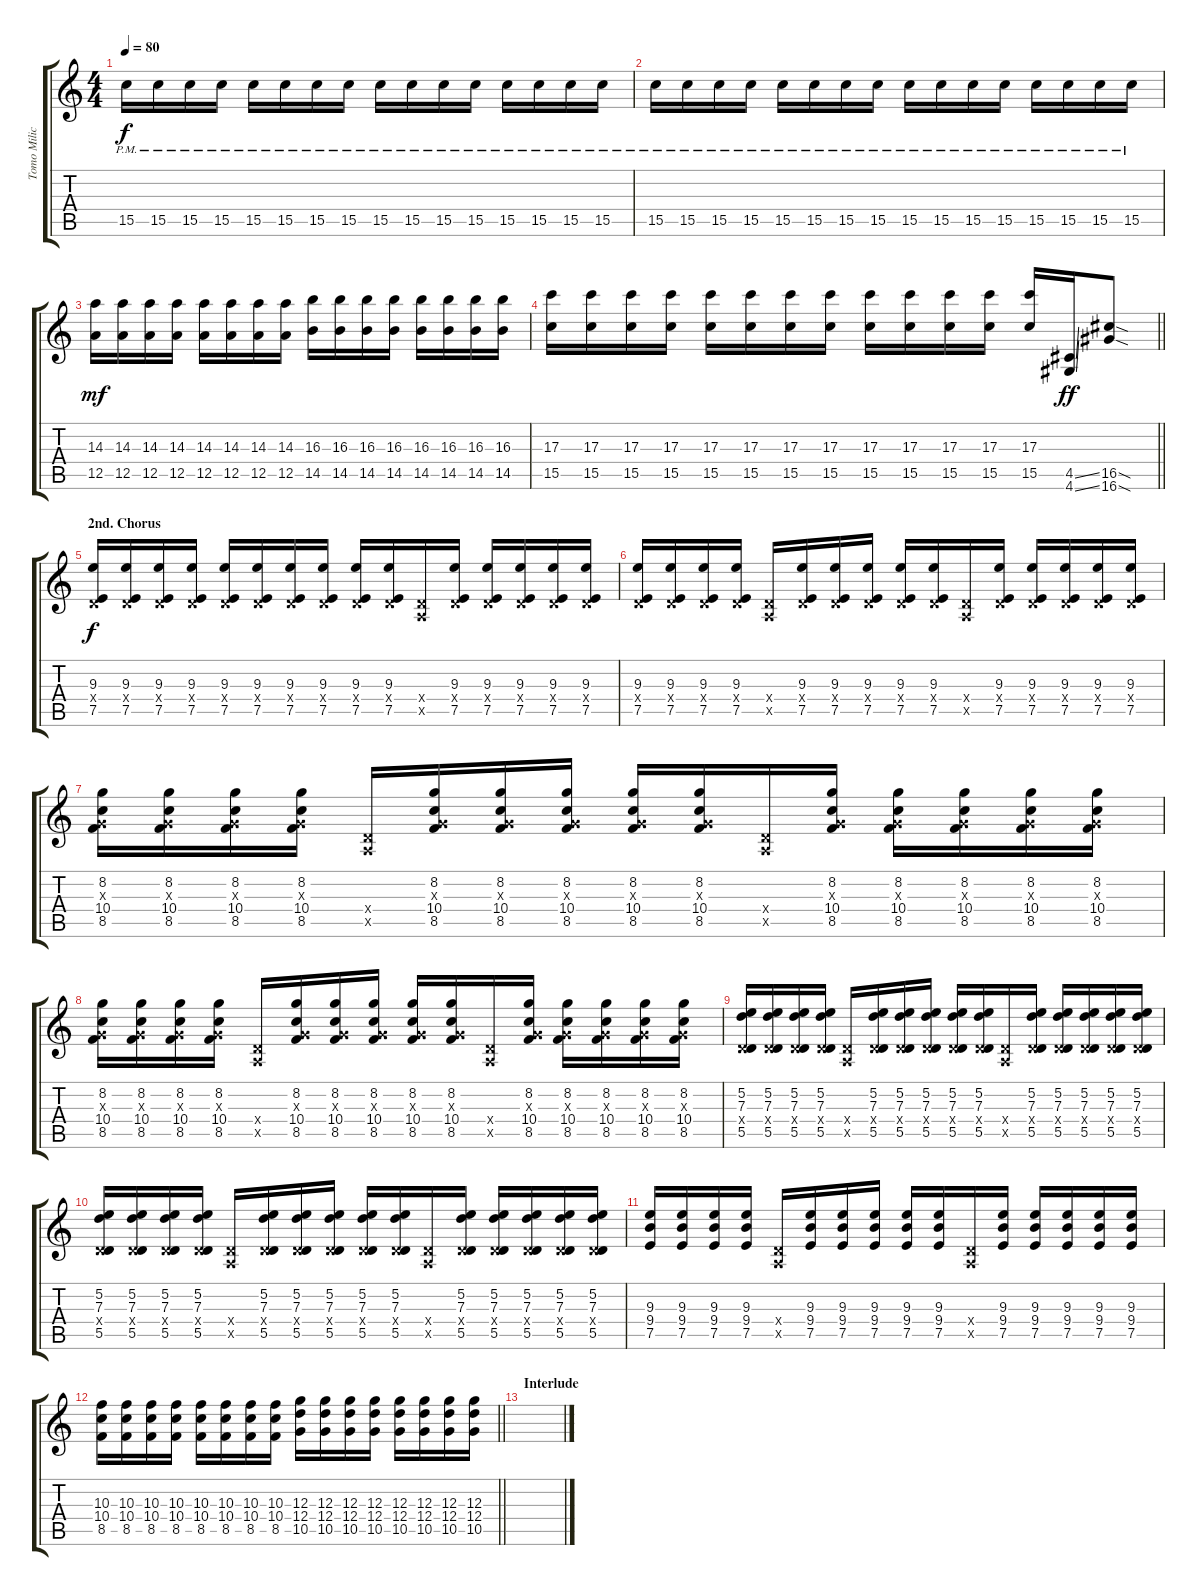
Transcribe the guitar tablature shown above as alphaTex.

\track ("Tomo Milicevic - Guitar" "Tomo Milic") {instrument overdrivenguitar}
\staff {score tabs}
\tuning (E4 B3 G3 D3 A2 E2) {hide}
\ts (4 4)
\tempo 80
\clef g2
\ks c
15.5{pm}.16{dy f} 15.5{pm}.16 15.5{pm}.16 15.5{pm}.16 15.5{pm}.16 15.5{pm}.16 15.5{pm}.16 15.5{pm}.16 15.5{pm}.16 15.5{pm}.16 15.5{pm}.16 15.5{pm}.16 15.5{pm}.16 15.5{pm}.16 15.5{pm}.16 15.5{pm}.16 |
15.5{pm}.16 15.5{pm}.16 15.5{pm}.16 15.5{pm}.16 15.5{pm}.16 15.5{pm}.16 15.5{pm}.16 15.5{pm}.16 15.5{pm}.16 15.5{pm}.16 15.5{pm}.16 15.5{pm}.16 15.5{pm}.16 15.5{pm}.16 15.5{pm}.16 15.5{pm}.16 |
(14.3 12.5).16{dy mf} (14.3 12.5).16 (14.3 12.5).16 (14.3 12.5).16 (14.3 12.5).16 (14.3 12.5).16 (14.3 12.5).16 (14.3 12.5).16 (16.3 14.5).16 (16.3 14.5).16 (16.3 14.5).16 (16.3 14.5).16 (16.3 14.5).16 (16.3 14.5).16 (16.3 14.5).16 (16.3 14.5).16 |
\barLineRight lightlight
(17.3 15.5).16 (17.3 15.5).16 (17.3 15.5).16 (17.3 15.5).16 (17.3 15.5).16 (17.3 15.5).16 (17.3 15.5).16 (17.3 15.5).16 (17.3 15.5).16 (17.3 15.5).16 (17.3 15.5).16 (17.3 15.5).16 (17.3 15.5).16 (4.5{ss} 4.6{ss}).16{dy ff} (16.5{sod} 16.6{sod}).8 |
\section ("" "2nd. Chorus")
(9.3 0.4{x} 7.5).16{dy f} (9.3 0.4{x} 7.5).16 (9.3 0.4{x} 7.5).16 (9.3 0.4{x} 7.5).16 (9.3 0.4{x} 7.5).16 (9.3 0.4{x} 7.5).16 (9.3 0.4{x} 7.5).16 (9.3 0.4{x} 7.5).16 (9.3 0.4{x} 7.5).16 (9.3 0.4{x} 7.5).16 (0.4{x} 0.5{x}).16 (9.3 0.4{x} 7.5).16 (9.3 0.4{x} 7.5).16 (9.3 0.4{x} 7.5).16 (9.3 0.4{x} 7.5).16 (9.3 0.4{x} 7.5).16 |
(9.3 0.4{x} 7.5).16 (9.3 0.4{x} 7.5).16 (9.3 0.4{x} 7.5).16 (9.3 0.4{x} 7.5).16 (0.4{x} 0.5{x}).16 (9.3 0.4{x} 7.5).16 (9.3 0.4{x} 7.5).16 (9.3 0.4{x} 7.5).16 (9.3 0.4{x} 7.5).16 (9.3 0.4{x} 7.5).16 (0.4{x} 0.5{x}).16 (9.3 0.4{x} 7.5).16 (9.3 0.4{x} 7.5).16 (9.3 0.4{x} 7.5).16 (9.3 0.4{x} 7.5).16 (9.3 0.4{x} 7.5).16 |
(8.2 0.3{x} 10.4 8.5).16 (8.2 0.3{x} 10.4 8.5).16 (8.2 0.3{x} 10.4 8.5).16 (8.2 0.3{x} 10.4 8.5).16 (0.4{x} 0.5{x}).16 (8.2 0.3{x} 10.4 8.5).16 (8.2 0.3{x} 10.4 8.5).16 (8.2 0.3{x} 10.4 8.5).16 (8.2 0.3{x} 10.4 8.5).16 (8.2 0.3{x} 10.4 8.5).16 (0.4{x} 0.5{x}).16 (8.2 0.3{x} 10.4 8.5).16 (8.2 0.3{x} 10.4 8.5).16 (8.2 0.3{x} 10.4 8.5).16 (8.2 0.3{x} 10.4 8.5).16 (8.2 0.3{x} 10.4 8.5).16 |
(8.2 0.3{x} 10.4 8.5).16 (8.2 0.3{x} 10.4 8.5).16 (8.2 0.3{x} 10.4 8.5).16 (8.2 0.3{x} 10.4 8.5).16 (0.4{x} 0.5{x}).16 (8.2 0.3{x} 10.4 8.5).16 (8.2 0.3{x} 10.4 8.5).16 (8.2 0.3{x} 10.4 8.5).16 (8.2 0.3{x} 10.4 8.5).16 (8.2 0.3{x} 10.4 8.5).16 (0.4{x} 0.5{x}).16 (8.2 0.3{x} 10.4 8.5).16 (8.2 0.3{x} 10.4 8.5).16 (8.2 0.3{x} 10.4 8.5).16 (8.2 0.3{x} 10.4 8.5).16 (8.2 0.3{x} 10.4 8.5).16 |
(5.2 7.3 0.4{x} 5.5).16 (5.2 7.3 0.4{x} 5.5).16 (5.2 7.3 0.4{x} 5.5).16 (5.2 7.3 0.4{x} 5.5).16 (0.4{x} 0.5{x}).16 (5.2 7.3 0.4{x} 5.5).16 (5.2 7.3 0.4{x} 5.5).16 (5.2 7.3 0.4{x} 5.5).16 (5.2 7.3 0.4{x} 5.5).16 (5.2 7.3 0.4{x} 5.5).16 (0.4{x} 0.5{x}).16 (5.2 7.3 0.4{x} 5.5).16 (5.2 7.3 0.4{x} 5.5).16 (5.2 7.3 0.4{x} 5.5).16 (5.2 7.3 0.4{x} 5.5).16 (5.2 7.3 0.4{x} 5.5).16 |
(5.2 7.3 0.4{x} 5.5).16 (5.2 7.3 0.4{x} 5.5).16 (5.2 7.3 0.4{x} 5.5).16 (5.2 7.3 0.4{x} 5.5).16 (0.4{x} 0.5{x}).16 (5.2 7.3 0.4{x} 5.5).16 (5.2 7.3 0.4{x} 5.5).16 (5.2 7.3 0.4{x} 5.5).16 (5.2 7.3 0.4{x} 5.5).16 (5.2 7.3 0.4{x} 5.5).16 (0.4{x} 0.5{x}).16 (5.2 7.3 0.4{x} 5.5).16 (5.2 7.3 0.4{x} 5.5).16 (5.2 7.3 0.4{x} 5.5).16 (5.2 7.3 0.4{x} 5.5).16 (5.2 7.3 0.4{x} 5.5).16 |
(9.3 9.4 7.5).16 (9.3 9.4 7.5).16 (9.3 9.4 7.5).16 (9.3 9.4 7.5).16 (0.4{x} 0.5{x}).16 (9.3 9.4 7.5).16 (9.3 9.4 7.5).16 (9.3 9.4 7.5).16 (9.3 9.4 7.5).16 (9.3 9.4 7.5).16 (0.4{x} 0.5{x}).16 (9.3 9.4 7.5).16 (9.3 9.4 7.5).16 (9.3 9.4 7.5).16 (9.3 9.4 7.5).16 (9.3 9.4 7.5).16 |
\barLineRight lightlight
(10.3 10.4 8.5).16 (10.3 10.4 8.5).16 (10.3 10.4 8.5).16 (10.3 10.4 8.5).16 (10.3 10.4 8.5).16 (10.3 10.4 8.5).16 (10.3 10.4 8.5).16 (10.3 10.4 8.5).16 (12.3 12.4 10.5).16 (12.3 12.4 10.5).16 (12.3 12.4 10.5).16 (12.3 12.4 10.5).16 (12.3 12.4 10.5).16 (12.3 12.4 10.5).16 (12.3 12.4 10.5).16 (12.3 12.4 10.5).16 |
\section ("" "Interlude")
